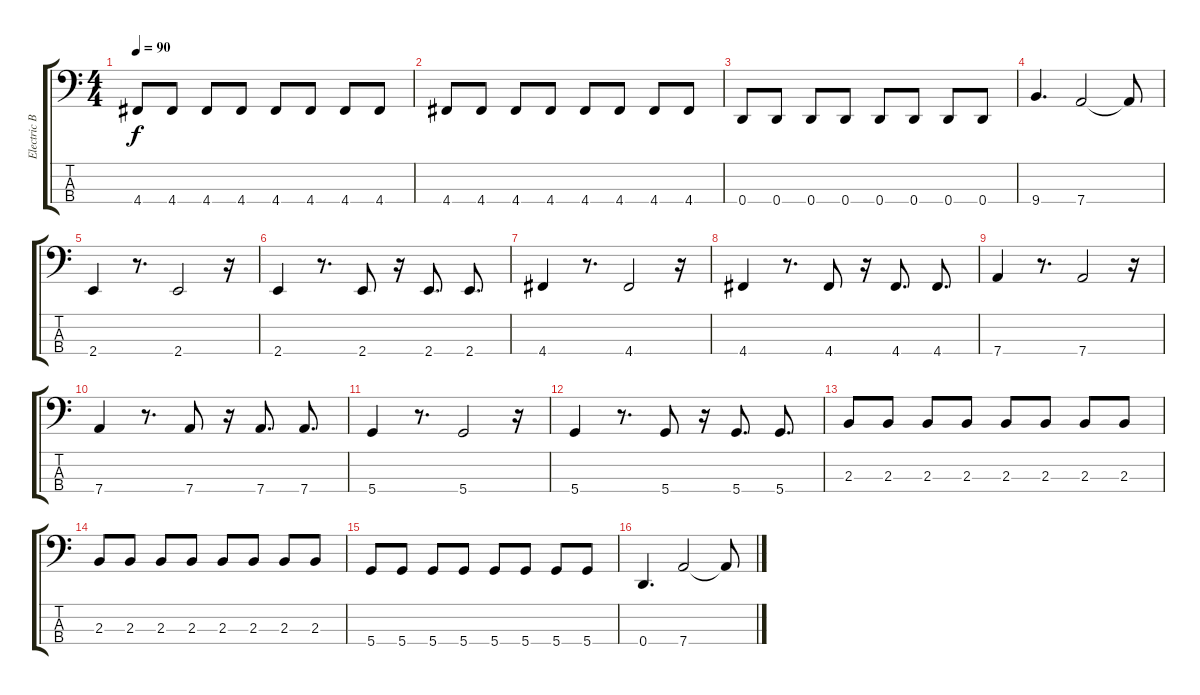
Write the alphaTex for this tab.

\track ("Electric Bass" "Electric B") {instrument electricbassfinger}
\staff {score tabs}
\tuning (G2 D2 A1 D1) {hide}
\ts (4 4)
\tempo 90
\clef f4
\ks c
4.4.8{dy f} 4.4.8 4.4.8 4.4.8 4.4.8 4.4.8 4.4.8 4.4.8 |
4.4.8 4.4.8 4.4.8 4.4.8 4.4.8 4.4.8 4.4.8 4.4.8 |
0.4.8 0.4.8 0.4.8 0.4.8 0.4.8 0.4.8 0.4.8 0.4.8 |
9.4.4{d} 7.4.2 7.4{t}.8 |
2.4.4 r.8{d} 2.4.2 r.16 |
2.4.4 r.8{d} 2.4.8 r.16 2.4.8{d} 2.4.8{d} |
4.4.4 r.8{d} 4.4.2 r.16 |
4.4.4 r.8{d} 4.4.8 r.16 4.4.8{d} 4.4.8{d} |
7.4.4 r.8{d} 7.4.2 r.16 |
7.4.4 r.8{d} 7.4.8 r.16 7.4.8{d} 7.4.8{d} |
5.4.4 r.8{d} 5.4.2 r.16 |
5.4.4 r.8{d} 5.4.8 r.16 5.4.8{d} 5.4.8{d} |
2.3.8 2.3.8 2.3.8 2.3.8 2.3.8 2.3.8 2.3.8 2.3.8 |
2.3.8 2.3.8 2.3.8 2.3.8 2.3.8 2.3.8 2.3.8 2.3.8 |
5.4.8 5.4.8 5.4.8 5.4.8 5.4.8 5.4.8 5.4.8 5.4.8 |
0.4.4{d} 7.4.2 7.4{t}.8
